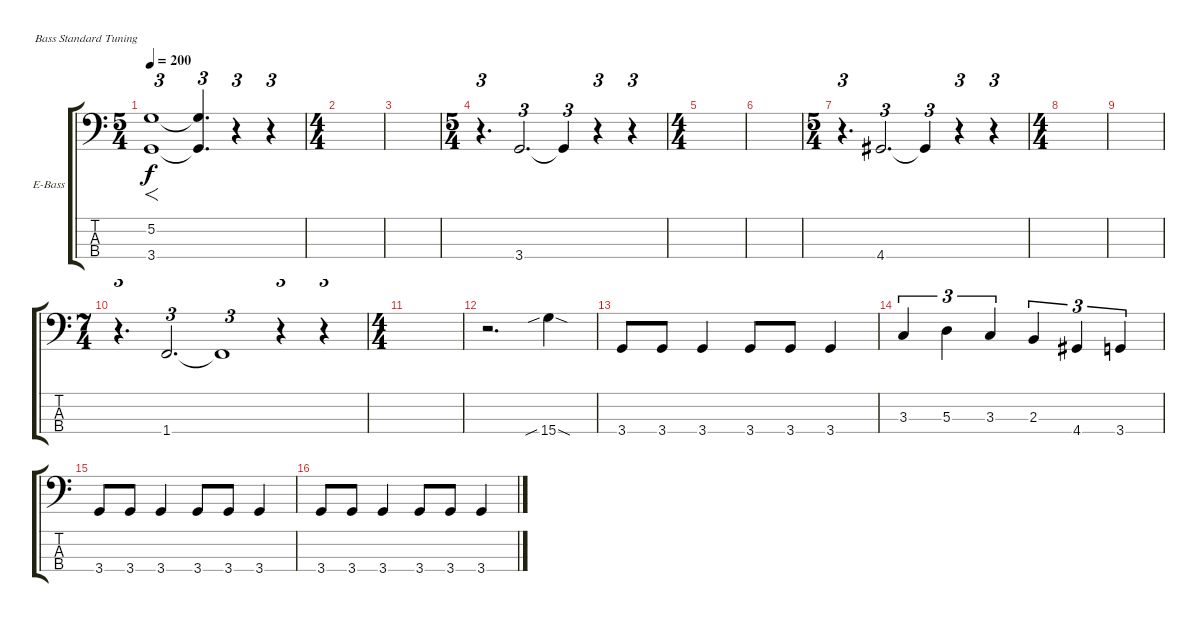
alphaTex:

\bracketExtendMode groupsimilarinstruments
\firstSystemTrackNameOrientation horizontal
\otherSystemsTrackNameOrientation horizontal
\track ("Electric Bass" "E-Bass") {instrument electricbassfinger}
\staff {score tabs}
\tuning (G2 D2 A1 E1)
\ts (5 4)
\tempo 200
\clef f4
\ks c
(3.4 5.2).1{f tu (3 2) dy f instrument electricbassfinger} (3.4{t} 5.2{t}).4{d tu (3 2)} r.4{tu (3 2)} r.4{tu (3 2)} |
\ts (4 4)
|
|
\ts (5 4)
r.4{d tu (3 2)} 3.4.2{d tu (3 2)} 3.4{t}.4{tu (3 2)} r.4{tu (3 2)} r.4{tu (3 2)} |
\ts (4 4)
|
|
\ts (5 4)
r.4{d tu (3 2)} 4.4.2{d tu (3 2)} 4.4{t}.4{tu (3 2)} r.4{tu (3 2)} r.4{tu (3 2)} |
\ts (4 4)
|
|
\ts (7 4)
r.4{d tu (3 2)} 1.4.2{d tu (3 2)} 1.4{t}.1{tu (3 2)} r.4{tu (3 2)} r.4{tu (3 2)} |
\ts (4 4)
|
r.2{d} 15.4{sib sod}.4 |
3.4.8 3.4.8 3.4.4 3.4.8 3.4.8 3.4.4 |
3.3.4{tu (3 2)} 5.3.4{tu (3 2)} 3.3.4{tu (3 2)} 2.3.4{tu (3 2)} 4.4.4{tu (3 2)} 3.4.4{tu (3 2)} |
3.4.8 3.4.8 3.4.4 3.4.8 3.4.8 3.4.4 |
3.4.8 3.4.8 3.4.4 3.4.8 3.4.8 3.4.4
